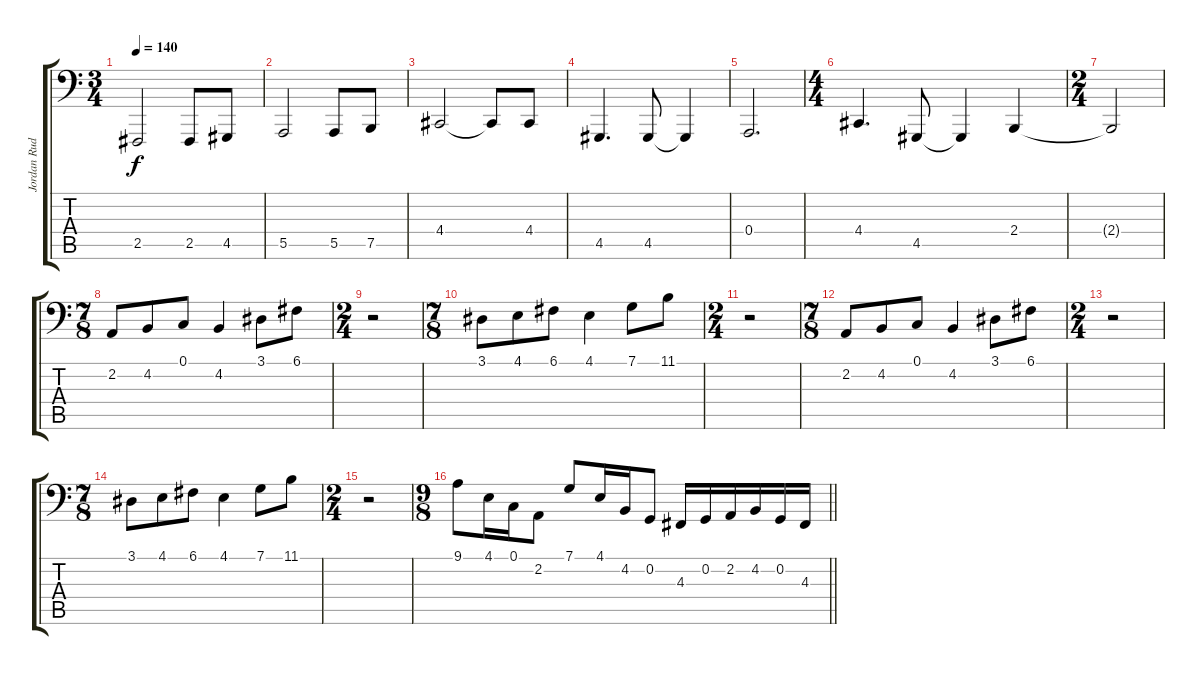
\track ("Jordan Rudess - Left Hand" "Jordan Rud") {instrument acousticgrandpiano}
\staff {score tabs}
\tuning (C3 G2 D2 A1 E1 B0) {hide}
\ts (3 4)
\tempo 140
\clef f4
\ks c
2.5.2{dy f} 2.5.8 4.5.8 |
5.5.2 5.5.8 7.5.8 |
4.4.2 4.4{t}.8 4.4.8 |
4.5.4{d} 4.5.8 4.5{t}.4 |
0.4.2{d} |
\ts (4 4)
4.4.4{d} 4.5.8 4.5{t}.4 2.4.4 |
\ts (2 4)
2.4{t}.2 |
\ts (7 8)
2.2.8 4.2.8 0.1.8 4.2.4 3.1.8 6.1.8 |
\ts (2 4)
r.2 |
\ts (7 8)
3.1.8 4.1.8 6.1.8 4.1.4 7.1.8 11.1.8 |
\ts (2 4)
r.2 |
\ts (7 8)
2.2.8 4.2.8 0.1.8 4.2.4 3.1.8 6.1.8 |
\ts (2 4)
r.2 |
\ts (7 8)
3.1.8 4.1.8 6.1.8 4.1.4 7.1.8 11.1.8 |
\ts (2 4)
r.2 |
\ts (9 8)
\barLineRight lightlight
9.1.8 4.1.16 0.1.16 2.2.8 7.1.8 4.1.16 4.2.16 0.2.8 4.3.16 0.2.16 2.2.16 4.2.16 0.2.16 4.3.16
